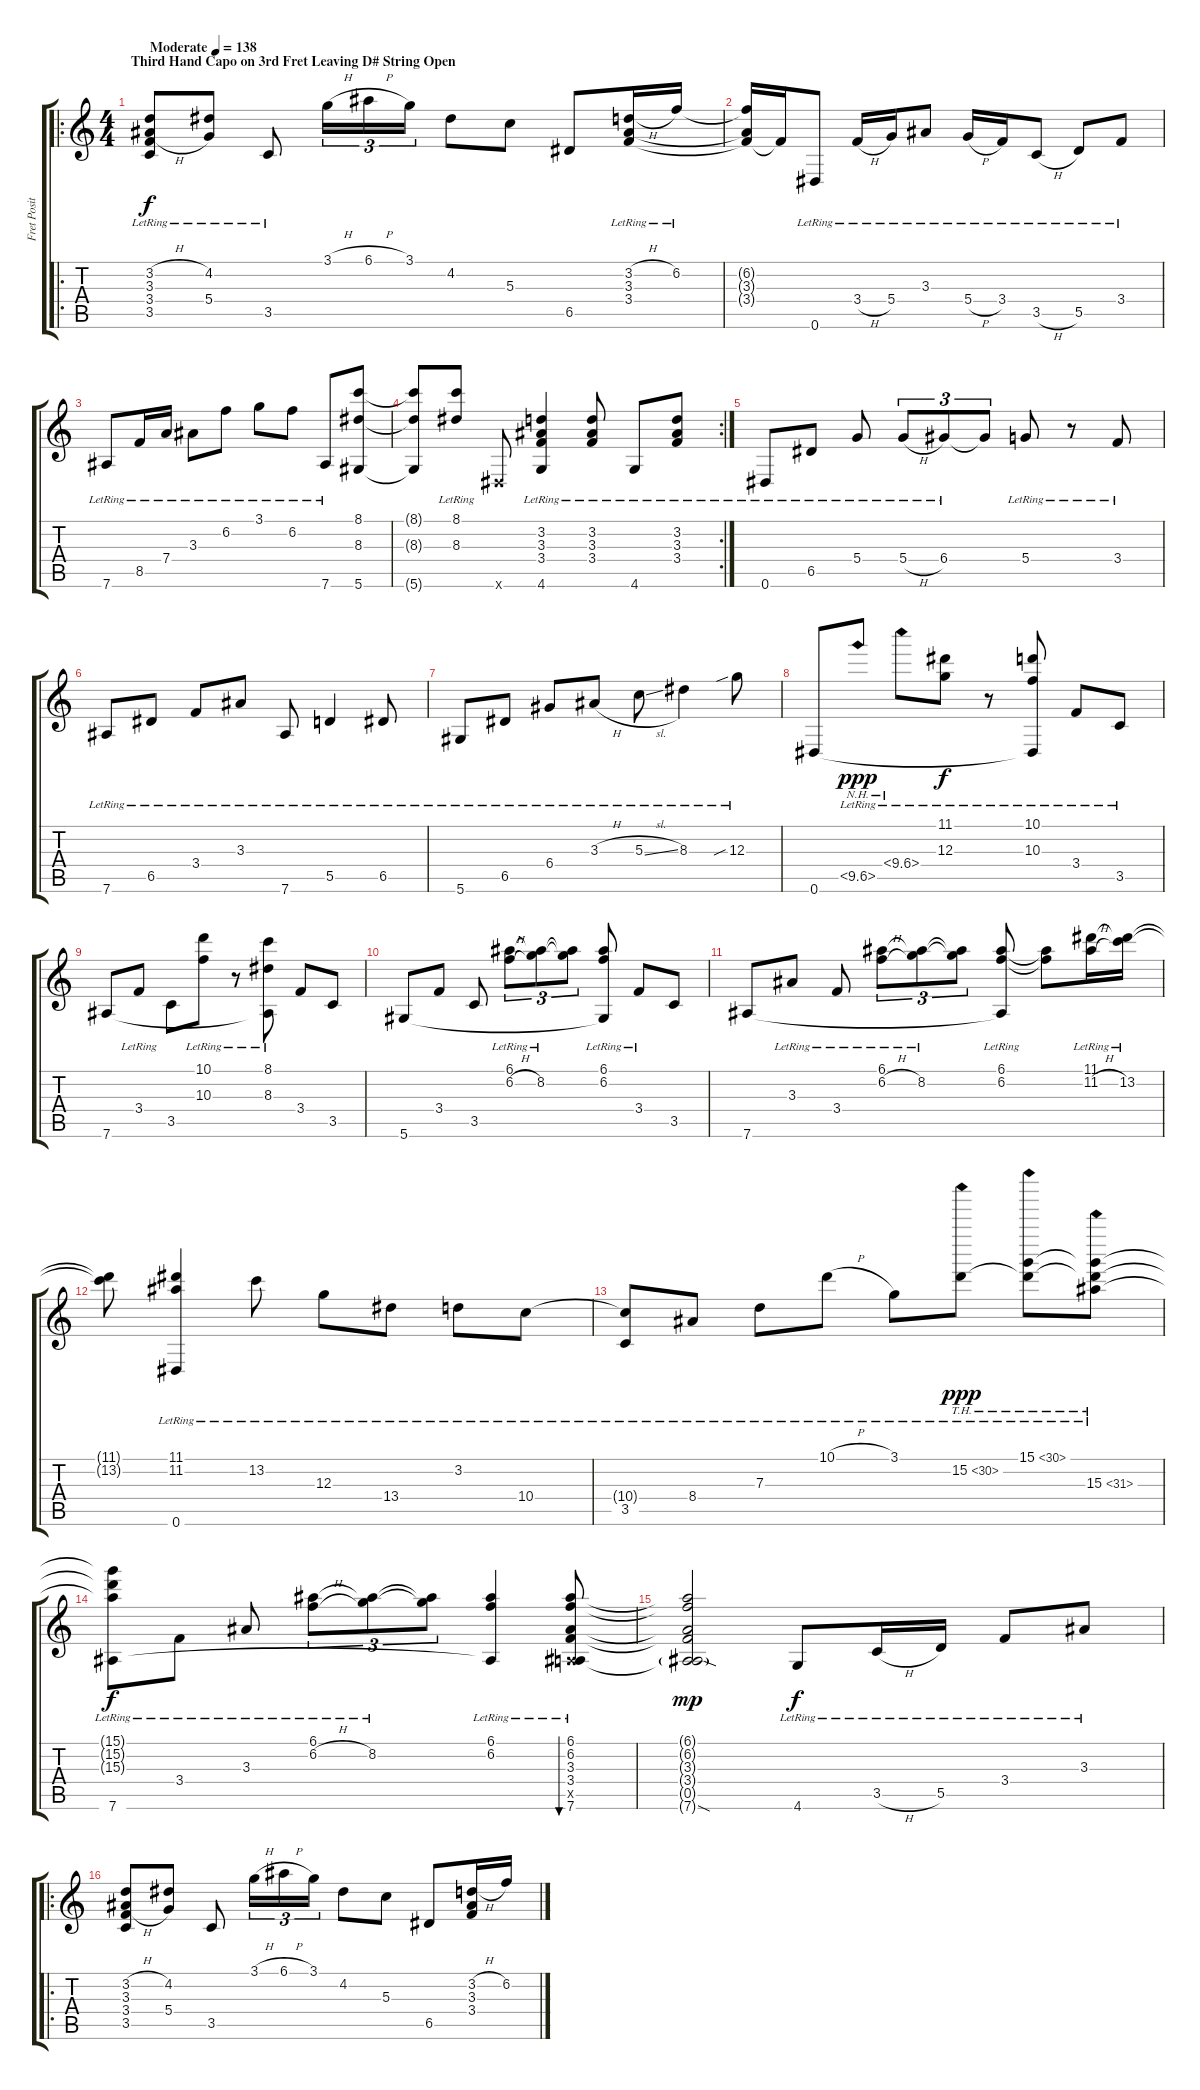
\track ("Fret Position Without Capo" "Fret Posit") {instrument acousticguitarsteel}
\staff {score tabs}
\tuning (E4 B3 G3 D3 A2 Eb2) {hide}
\ro
\ts (4 4)
\section ("" "Third Hand Capo on 3rd Fret Leaving D# String Open")
\tempo (138 "Moderate")
\clef g2
\ks c
(3.2{h lr} 3.3{lr} 3.4{h lr} 3.5{lr}).8{dy f instrument acousticguitarsteel} (4.2{lr} 5.4{lr}).8 3.5{lr}.8 3.1{h}.16{tu (3 2)} 6.1{h}.16{tu (3 2)} 3.1.16{tu (3 2)} 4.2.8 5.3.8 6.5.8 (3.2{h lr} 3.3{lr} 3.4{lr}).16 6.2{lr}.16 |
(6.2{t} 3.3{t} 3.4{t}).16 3.4{t}.16 0.6{lr}.8 3.4{h lr}.16 5.4{lr}.16 3.3{lr}.8 5.4{h lr}.16 3.4{lr}.16 3.5{h lr}.8 5.5{lr}.8 3.4{lr}.8 |
7.6{lr}.8 8.5{lr}.16 7.4{lr}.16 3.3{lr}.8 6.2{lr}.8 3.1{lr}.8 6.2{lr}.8 7.6{lr}.8 (8.1 8.3 5.6).8 |
\rc 2
(8.1{t} 8.3{t} 5.6{t}).8 (8.1 8.3{lr}).8 0.6{x}.8 (3.2{lr} 3.3{lr} 3.4{lr} 4.6{lr}).4 (3.2{lr} 3.3{lr} 3.4{lr}).8 4.6{lr}.8 (3.2{lr} 3.3{lr} 3.4{lr}).8 |
0.6{lr}.8 6.5{lr}.8 5.4{lr}.8 5.4{h lr}.8{tu (3 2)} 6.4{lr}.8{tu (3 2)} 6.4{t}.8{tu (3 2)} 5.4{lr}.8 r.8 3.4{lr}.8 |
7.6{lr}.8 6.5{lr}.8 3.4{lr}.8 3.3{lr}.8 7.6{lr}.8 5.5{lr}.4 6.5{lr}.8 |
5.6{lr}.8 6.5{lr}.8 6.4{lr}.8 3.3{h lr}.8 5.3{sl lr}.8 8.3{lr}.4 12.3{sib lr}.8 |
0.6.8 10.5{nh lr}.8{dy ppp} 10.4{nh lr}.8 (11.1{lr} 12.3{lr}).8{dy f} r.8 (10.1{lr} 10.3{lr} 0.6{t}).8 3.4{lr}.8 3.5{lr}.8 |
7.6.8 3.4{lr}.8 3.5.8 (10.1{lr} 10.3{lr}).8 r.8 (8.1{lr} 8.3{lr} 7.6{t}).8 3.4.8 3.5.8 |
5.6.8 3.4.8 3.5.8 (6.1{lr} 6.2{h lr}).8{tu (3 2)} (6.1{t} 8.2{lr}).8{tu (3 2)} (6.1{t} 8.2{t}).8{tu (3 2)} (6.1{lr} 6.2{lr} 5.6{t}).8 3.4{lr}.8 3.5.8 |
7.6.8 3.3{lr}.8 3.4{lr}.8 (6.1{lr} 6.2{h lr}).8{tu (3 2)} (6.1{t} 8.2{lr}).8{tu (3 2)} (6.1{t} 8.2{t}).8{tu (3 2)} (6.1{lr} 6.2{lr} 7.6{t}).8 (6.1{t} 6.2{t}).8 (11.1{lr} 11.2{h lr}).16 (11.1{t} 13.2{lr}).16 |
(11.1{t} 13.2{t}).8 (11.1{lr} 11.2{lr} 0.6{lr}).4 13.2{lr}.8 12.3{lr}.8 13.4{lr}.8 3.2{lr}.8 10.4{lr}.8 |
(10.4{t} 3.5{lr}).8 8.4{lr}.8 7.3{lr}.8 10.1{h lr}.8 3.1{lr}.8 15.2{th 15 lr}.8{dy ppp} (15.1{th 15 lr} 15.2{t}).8 (15.1{t} 15.2{t} 15.3{th 16 lr}).8 |
(15.1{t} 15.2{t} 15.3{t} 7.6{lr}).8{dy f} 3.4{lr}.8 3.3{lr}.8 (6.1{lr} 6.2{h lr}).8{tu (3 2)} (6.1{t} 8.2{lr}).8{tu (3 2)} (6.1{t} 8.2{t}).8{tu (3 2)} (6.1{lr} 6.2{lr} 7.6{t}).4 (6.1{lr} 6.2{lr} 3.3{lr} 3.4{lr} 0.5{x} 7.6{lr}).8{bu 480} |
(6.1{t} 6.2{t} 3.3{t} 3.4{t} 0.5{t} 7.6{sod g}).2{dy mp} 4.6{lr}.8{dy f} 3.5{h lr}.16 5.5{lr}.16 3.4{lr}.8 3.3{lr}.8 |
\ro
(3.2{h} 3.3 3.4{h} 3.5).8 (4.2 5.4).8 3.5.8 3.1{h}.16{tu (3 2)} 6.1{h}.16{tu (3 2)} 3.1.16{tu (3 2)} 4.2.8 5.3.8 6.5.8 (3.2{h} 3.3 3.4).16 6.2.16
